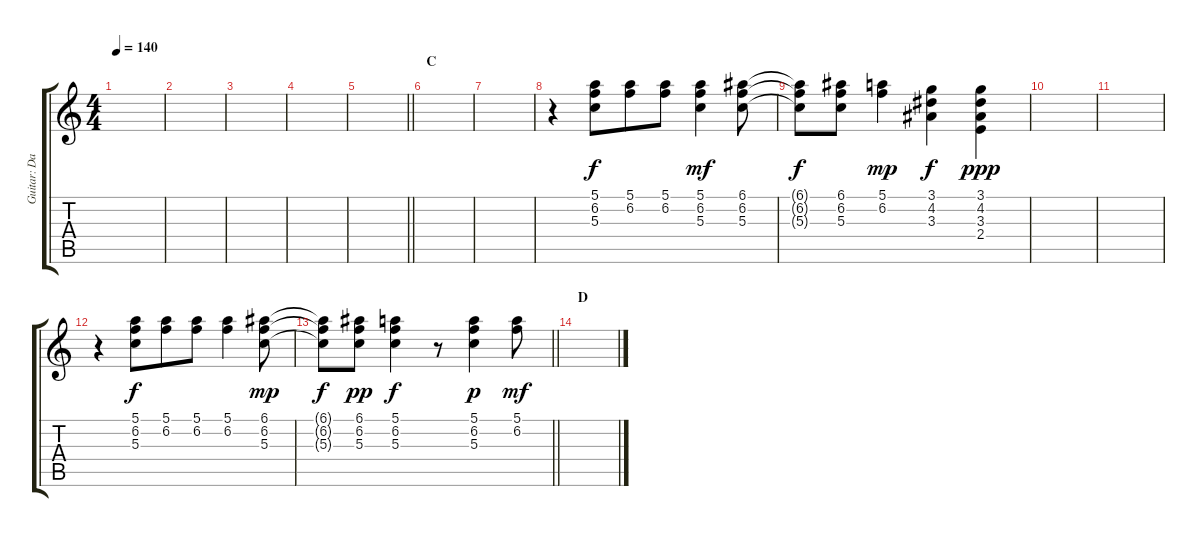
\track ("Guitar: Davey Johnstone" "Guitar: Da") {instrument electricguitarclean}
\staff {score tabs}
\tuning (E4 B3 G3 D3 A2 E2) {hide}
\ts (4 4)
\tempo 140
\clef g2
\ks c
|
|
|
|
\barLineRight lightlight
|
\section ("" "C")
|
|
r.4 (5.1 6.2 5.3).8 (5.1 6.2).8{beam merge} (5.1 6.2).8 (5.1 6.2 5.3).4{dy mf} (6.1 6.2 5.3).8 |
(6.1{t} 6.2{t} 5.3{t}).8{dy f} (6.1 6.2 5.3).8 (5.1 6.2).4{dy mp} (3.1 4.2 3.3).4{dy f} (3.1 4.2 3.3 2.4).4{dy ppp} |
|
|
r.4 (5.1 6.2 5.3).8{dy f} (5.1 6.2).8{beam merge} (5.1 6.2).8 (5.1 6.2).4 (6.1 6.2 5.3).8{dy mp} |
\barLineRight lightlight
(6.1{t} 6.2{t} 5.3{t}).8{dy f} (6.1 6.2 5.3).8{dy pp} (5.1 6.2 5.3).4{dy f} r.8 (5.1 6.2 5.3).4{dy p} (5.1 6.2).8{dy mf} |
\section ("" "D")
